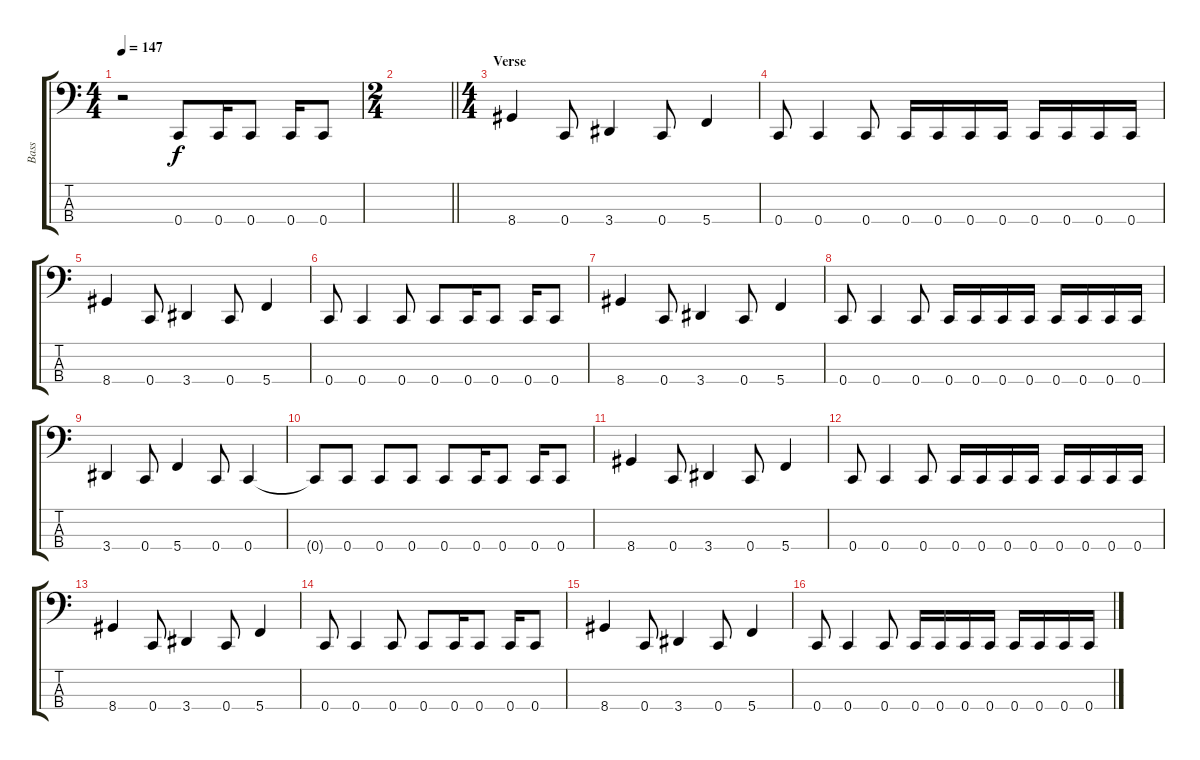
\track ("Bass" "Bass") {instrument electricbasspick}
\staff {score tabs}
\tuning (F2 C2 G1 C1) {hide}
\ts (4 4)
\tempo 147
\clef f4
\ks c
r.2{dy f} 0.4.8 0.4.16 0.4.8 0.4.16 0.4.8 |
\ts (2 4)
\barLineRight lightlight
|
\ts (4 4)
\section ("" "Verse")
8.4.4 0.4.8 3.4.4 0.4.8 5.4.4 |
0.4.8 0.4.4 0.4.8 0.4.16 0.4.16 0.4.16 0.4.16 0.4.16 0.4.16 0.4.16 0.4.16 |
8.4.4 0.4.8 3.4.4 0.4.8 5.4.4 |
0.4.8 0.4.4 0.4.8 0.4.8 0.4.16 0.4.8 0.4.16 0.4.8 |
8.4.4 0.4.8 3.4.4 0.4.8 5.4.4 |
0.4.8 0.4.4 0.4.8 0.4.16 0.4.16 0.4.16 0.4.16 0.4.16 0.4.16 0.4.16 0.4.16 |
3.4.4 0.4.8 5.4.4 0.4.8 0.4.4 |
0.4{t}.8 0.4.8 0.4.8 0.4.8 0.4.8 0.4.16 0.4.8 0.4.16 0.4.8 |
8.4.4 0.4.8 3.4.4 0.4.8 5.4.4 |
0.4.8 0.4.4 0.4.8 0.4.16 0.4.16 0.4.16 0.4.16 0.4.16 0.4.16 0.4.16 0.4.16 |
8.4.4 0.4.8 3.4.4 0.4.8 5.4.4 |
0.4.8 0.4.4 0.4.8 0.4.8 0.4.16 0.4.8 0.4.16 0.4.8 |
8.4.4 0.4.8 3.4.4 0.4.8 5.4.4 |
0.4.8 0.4.4 0.4.8 0.4.16 0.4.16 0.4.16 0.4.16 0.4.16 0.4.16 0.4.16 0.4.16
